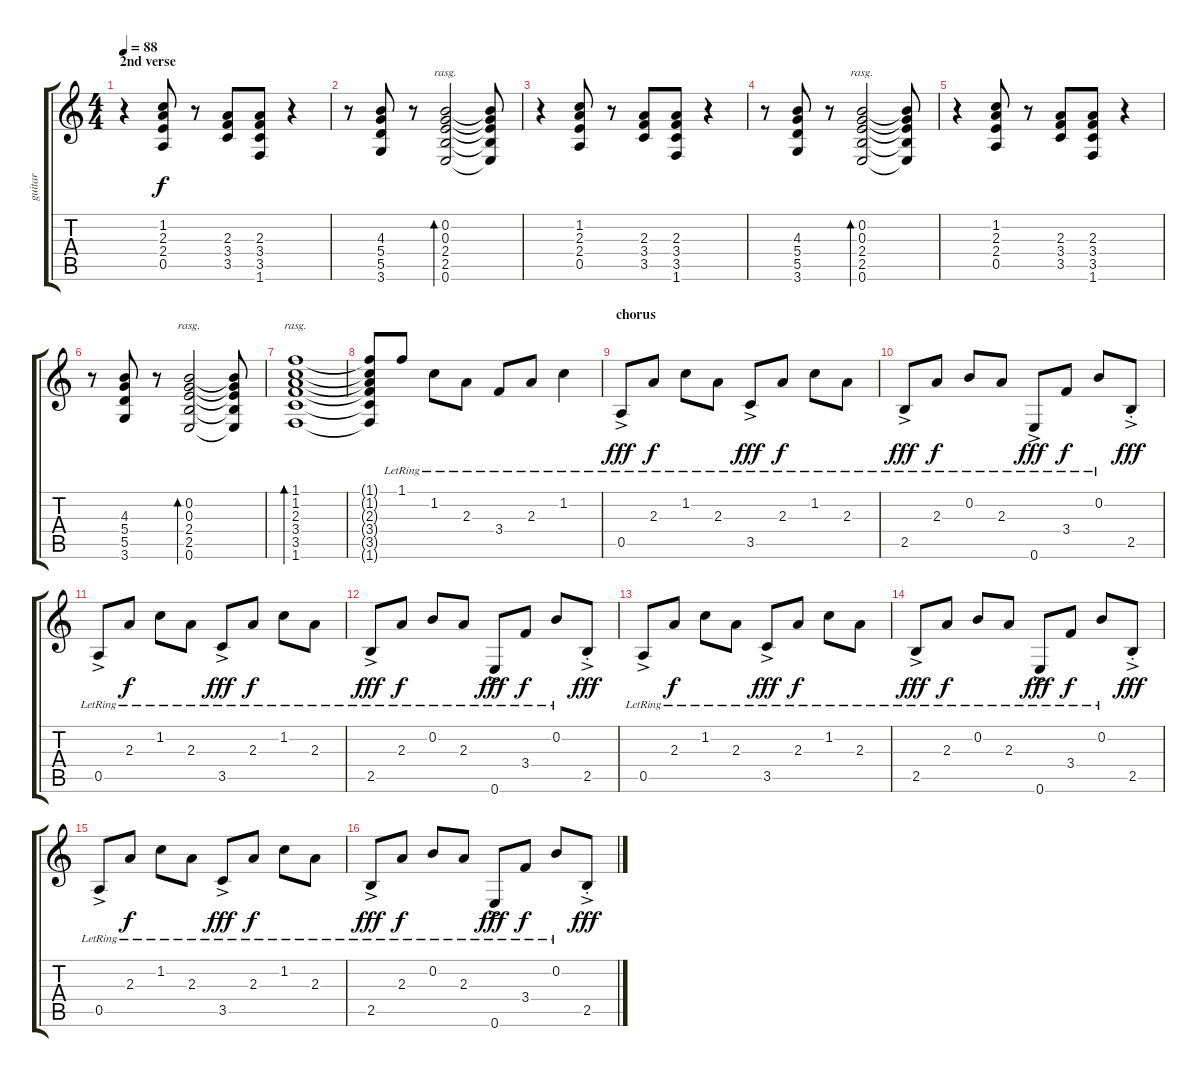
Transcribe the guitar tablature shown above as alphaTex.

\track ("guitar" "guitar") {instrument acousticguitarnylon}
\staff {score tabs}
\tuning (E4 B3 G3 D3 A2 E2) {hide}
\ts (4 4)
\section ("" "2nd verse")
\tempo 88
\clef g2
\ks c
r.4{dy f} (1.2 2.3 2.4 0.5).8 r.8 (2.3 3.4 3.5).8 (2.3 3.4 3.5 1.6).8 r.4 |
r.8 (4.3 5.4 5.5 3.6).8 r.8 (0.2 0.3 2.4 2.5 0.6).2{bd 240 rasg ii} (0.2{t} 0.3{t} 2.4{t} 2.5{t} 0.6{t}).8 |
r.4 (1.2 2.3 2.4 0.5).8 r.8 (2.3 3.4 3.5).8 (2.3 3.4 3.5 1.6).8 r.4 |
r.8 (4.3 5.4 5.5 3.6).8 r.8 (0.2 0.3 2.4 2.5 0.6).2{bd 240 rasg ii} (0.2{t} 0.3{t} 2.4{t} 2.5{t} 0.6{t}).8 |
r.4 (1.2 2.3 2.4 0.5).8 r.8 (2.3 3.4 3.5).8 (2.3 3.4 3.5 1.6).8 r.4 |
r.8 (4.3 5.4 5.5 3.6).8 r.8 (0.2 0.3 2.4 2.5 0.6).2{bd 240 rasg ii} (0.2{t} 0.3{t} 2.4{t} 2.5{t} 0.6{t}).8 |
(1.1 1.2 2.3 3.4 3.5 1.6).1{bd 120 rasg ii} |
(1.1{t} 1.2{t} 2.3{t} 3.4{t} 3.5{t} 1.6{t}).8 1.1{lr}.8 1.2{lr}.8 2.3{lr}.8 3.4{lr}.8 2.3{lr}.8 1.2{lr}.4 |
\section ("" "chorus")
0.5{ac lr}.8{dy fff} 2.3{lr}.8{dy f} 1.2{lr}.8 2.3{lr}.8 3.5{ac lr}.8{dy fff} 2.3{lr}.8{dy f} 1.2{lr}.8 2.3{lr}.8 |
2.5{ac lr}.8{dy fff} 2.3{lr}.8{dy f} 0.2{lr}.8 2.3{lr}.8 0.6{ac lr}.8{dy fff} 3.4{lr}.8{dy f} 0.2{lr}.8 2.5{ac st}.8{dy fff} |
0.5{ac lr}.8 2.3{lr}.8{dy f} 1.2{lr}.8 2.3{lr}.8 3.5{ac lr}.8{dy fff} 2.3{lr}.8{dy f} 1.2{lr}.8 2.3{lr}.8 |
2.5{ac lr}.8{dy fff} 2.3{lr}.8{dy f} 0.2{lr}.8 2.3{lr}.8 0.6{ac lr}.8{dy fff} 3.4{lr}.8{dy f} 0.2{lr}.8 2.5{ac st}.8{dy fff} |
0.5{ac lr}.8 2.3{lr}.8{dy f} 1.2{lr}.8 2.3{lr}.8 3.5{ac lr}.8{dy fff} 2.3{lr}.8{dy f} 1.2{lr}.8 2.3{lr}.8 |
2.5{ac lr}.8{dy fff} 2.3{lr}.8{dy f} 0.2{lr}.8 2.3{lr}.8 0.6{ac lr}.8{dy fff} 3.4{lr}.8{dy f} 0.2{lr}.8 2.5{ac st}.8{dy fff} |
0.5{ac lr}.8 2.3{lr}.8{dy f} 1.2{lr}.8 2.3{lr}.8 3.5{ac lr}.8{dy fff} 2.3{lr}.8{dy f} 1.2{lr}.8 2.3{lr}.8 |
2.5{ac lr}.8{dy fff} 2.3{lr}.8{dy f} 0.2{lr}.8 2.3{lr}.8 0.6{ac lr}.8{dy fff} 3.4{lr}.8{dy f} 0.2{lr}.8 2.5{ac st}.8{dy fff}
